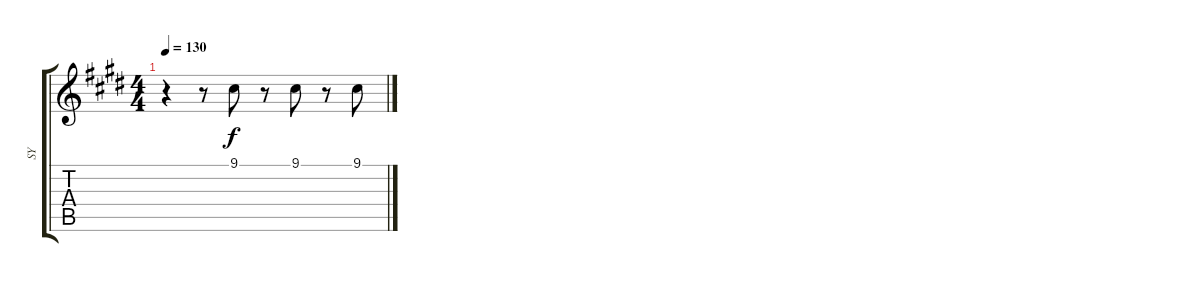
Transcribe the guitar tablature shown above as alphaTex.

\track ("SY" "SY") {instrument lead8bassandlead}
\staff {score tabs}
\tuning (E4 B3 G3 D3 A2 E2) {hide}
\ts (4 4)
\tempo 130
\clef g2
\ks c#minor
r.4{dy f instrument pad3polysynth} r.8 9.1.8 r.8 9.1.8 r.8 9.1.8
